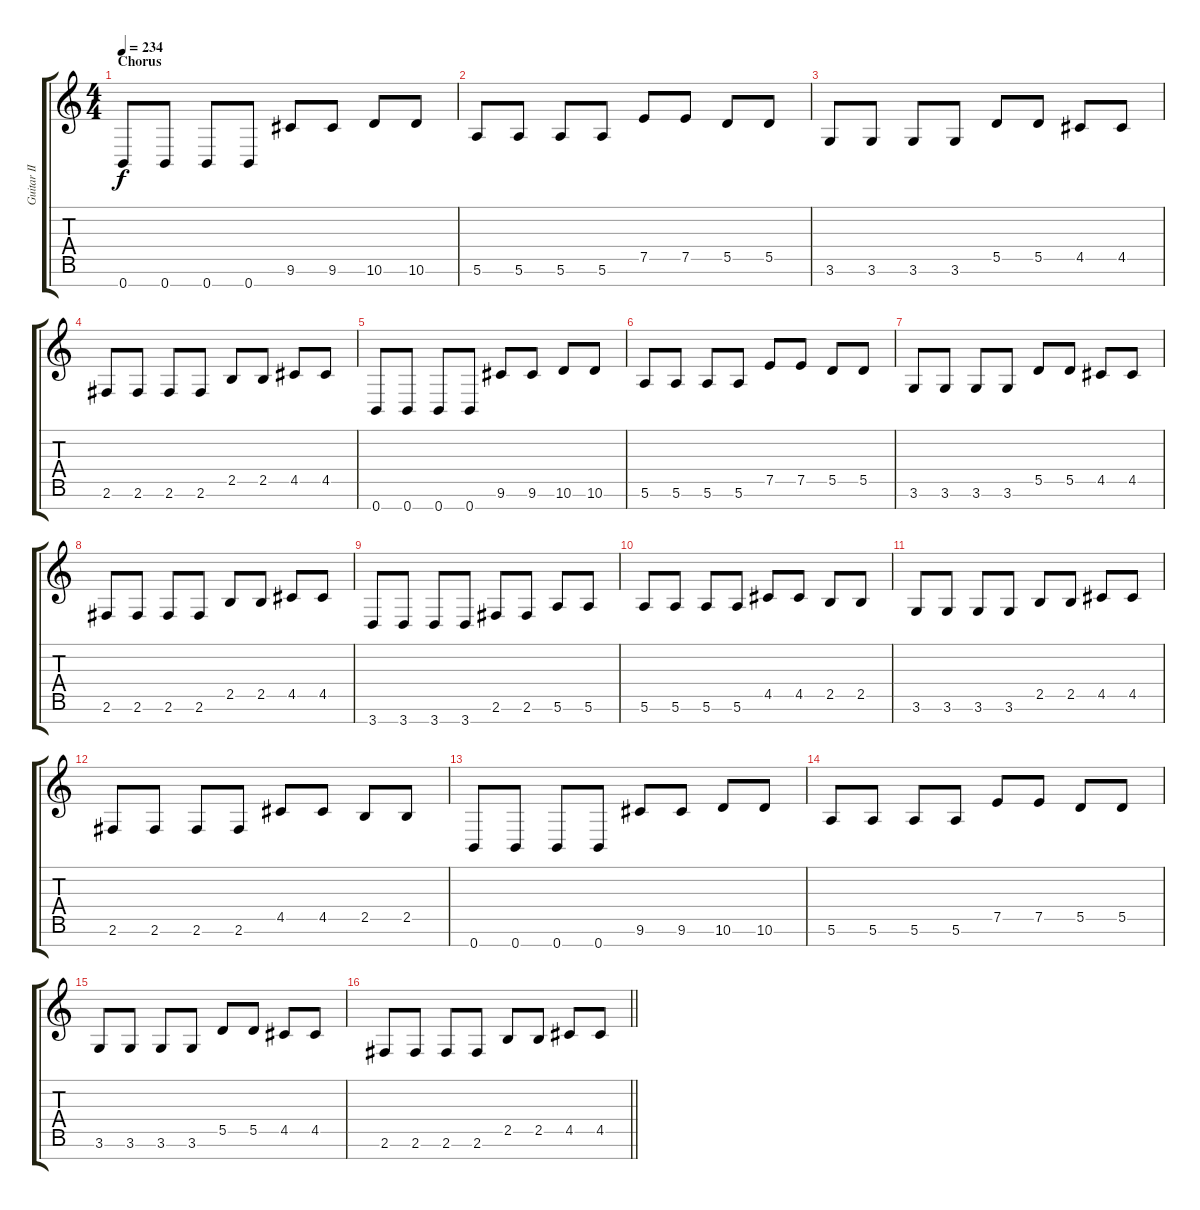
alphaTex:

\track ("Guitar II" "Guitar II") {instrument distortionguitar}
\staff {score tabs}
\tuning (E4 B3 G3 D3 A2 E2 B1) {hide}
\ts (4 4)
\section ("" "Chorus")
\tempo 234
\clef g2
\ks c
0.7.8{dy f} 0.7.8 0.7.8 0.7.8 9.6.8 9.6.8 10.6.8 10.6.8 |
5.6.8 5.6.8 5.6.8 5.6.8 7.5.8 7.5.8 5.5.8 5.5.8 |
3.6.8 3.6.8 3.6.8 3.6.8 5.5.8 5.5.8 4.5.8 4.5.8 |
2.6.8 2.6.8 2.6.8 2.6.8 2.5.8 2.5.8 4.5.8 4.5.8 |
0.7.8 0.7.8 0.7.8 0.7.8 9.6.8 9.6.8 10.6.8 10.6.8 |
5.6.8 5.6.8 5.6.8 5.6.8 7.5.8 7.5.8 5.5.8 5.5.8 |
3.6.8 3.6.8 3.6.8 3.6.8 5.5.8 5.5.8 4.5.8 4.5.8 |
2.6.8 2.6.8 2.6.8 2.6.8 2.5.8 2.5.8 4.5.8 4.5.8 |
3.7.8 3.7.8 3.7.8 3.7.8 2.6.8 2.6.8 5.6.8 5.6.8 |
5.6.8 5.6.8 5.6.8 5.6.8 4.5.8 4.5.8 2.5.8 2.5.8 |
3.6.8 3.6.8 3.6.8 3.6.8 2.5.8 2.5.8 4.5.8 4.5.8 |
2.6.8 2.6.8 2.6.8 2.6.8 4.5.8 4.5.8 2.5.8 2.5.8 |
0.7.8 0.7.8 0.7.8 0.7.8 9.6.8 9.6.8 10.6.8 10.6.8 |
5.6.8 5.6.8 5.6.8 5.6.8 7.5.8 7.5.8 5.5.8 5.5.8 |
3.6.8 3.6.8 3.6.8 3.6.8 5.5.8 5.5.8 4.5.8 4.5.8 |
\barLineRight lightlight
2.6.8 2.6.8 2.6.8 2.6.8 2.5.8 2.5.8 4.5.8 4.5.8
